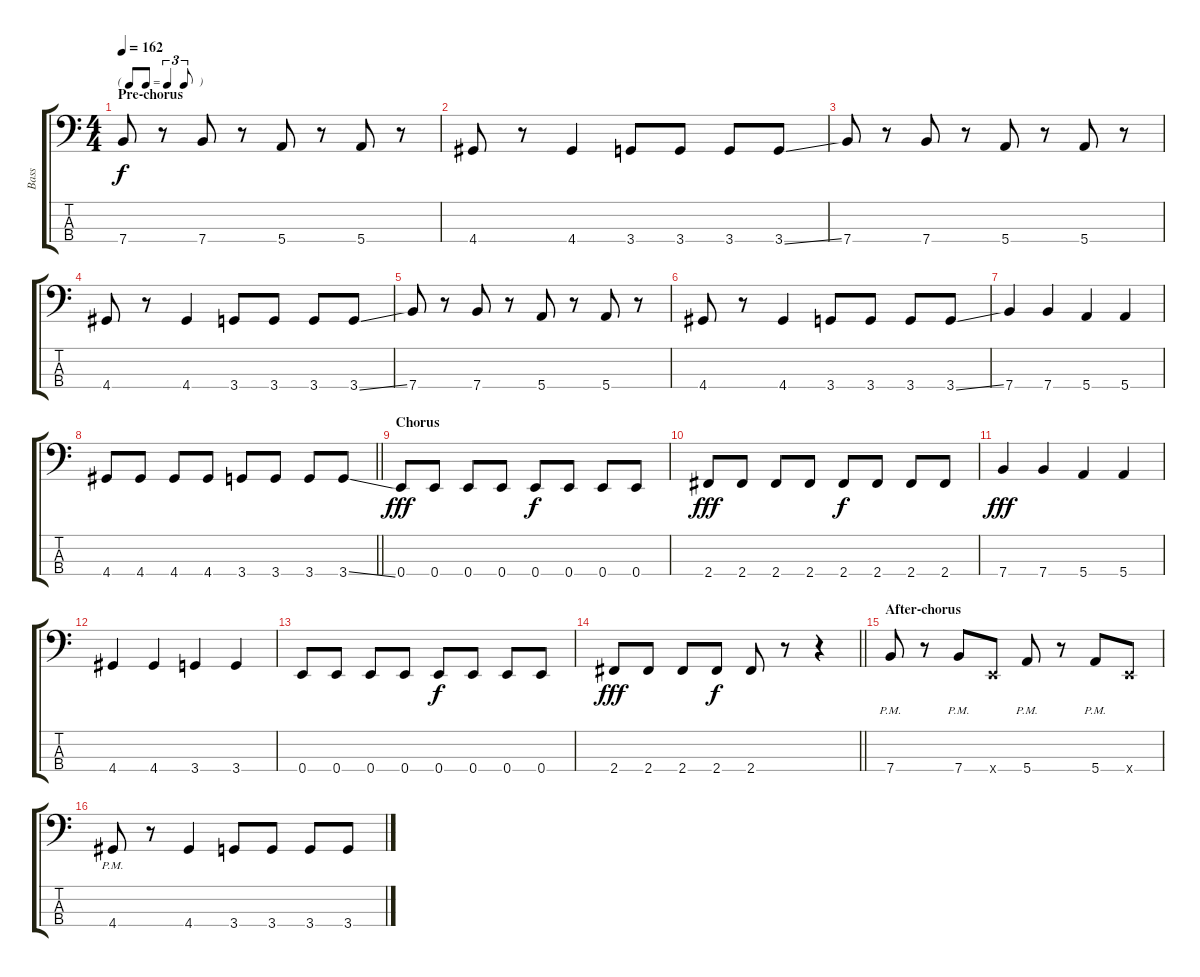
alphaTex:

\track ("Bass" "Bass") {instrument electricbasspick}
\staff {score tabs}
\tuning (G2 D2 A1 E1) {hide}
\ts (4 4)
\tf triplet8th
\section ("" "Pre-chorus")
\tempo 162
\clef f4
\ks c
7.4.8{dy f} r.8 7.4.8 r.8 5.4.8 r.8 5.4.8 r.8 |
4.4.8 r.8 4.4.4 3.4.8 3.4.8 3.4.8 3.4{ss}.8 |
7.4.8 r.8 7.4.8 r.8 5.4.8 r.8 5.4.8 r.8 |
4.4.8 r.8 4.4.4 3.4.8 3.4.8 3.4.8 3.4{ss}.8 |
7.4.8 r.8 7.4.8 r.8 5.4.8 r.8 5.4.8 r.8 |
4.4.8 r.8 4.4.4 3.4.8 3.4.8 3.4.8 3.4{ss}.8 |
7.4.4 7.4.4 5.4.4 5.4.4 |
\barLineRight lightlight
4.4.8 4.4.8 4.4.8 4.4.8 3.4.8 3.4.8 3.4.8 3.4{ss}.8 |
\section ("" "Chorus")
0.4.8{dy fff} 0.4.8 0.4.8 0.4.8 0.4.8{dy f} 0.4.8 0.4.8 0.4.8 |
2.4.8{dy fff} 2.4.8 2.4.8 2.4.8 2.4.8{dy f} 2.4.8 2.4.8 2.4.8 |
7.4.4{dy fff} 7.4.4 5.4.4 5.4.4 |
4.4.4 4.4.4 3.4.4 3.4.4 |
0.4.8 0.4.8 0.4.8 0.4.8 0.4.8{dy f} 0.4.8 0.4.8 0.4.8 |
\barLineRight lightlight
2.4.8{dy fff} 2.4.8 2.4.8 2.4.8{dy f} 2.4.8 r.8 r.4 |
\section ("" "After-chorus")
7.4{pm}.8 r.8 7.4{pm}.8 0.4{x}.8 5.4{pm}.8 r.8 5.4{pm}.8 0.4{x}.8 |
4.4{pm}.8 r.8 4.4.4 3.4.8 3.4.8 3.4.8 3.4{ss}.8
